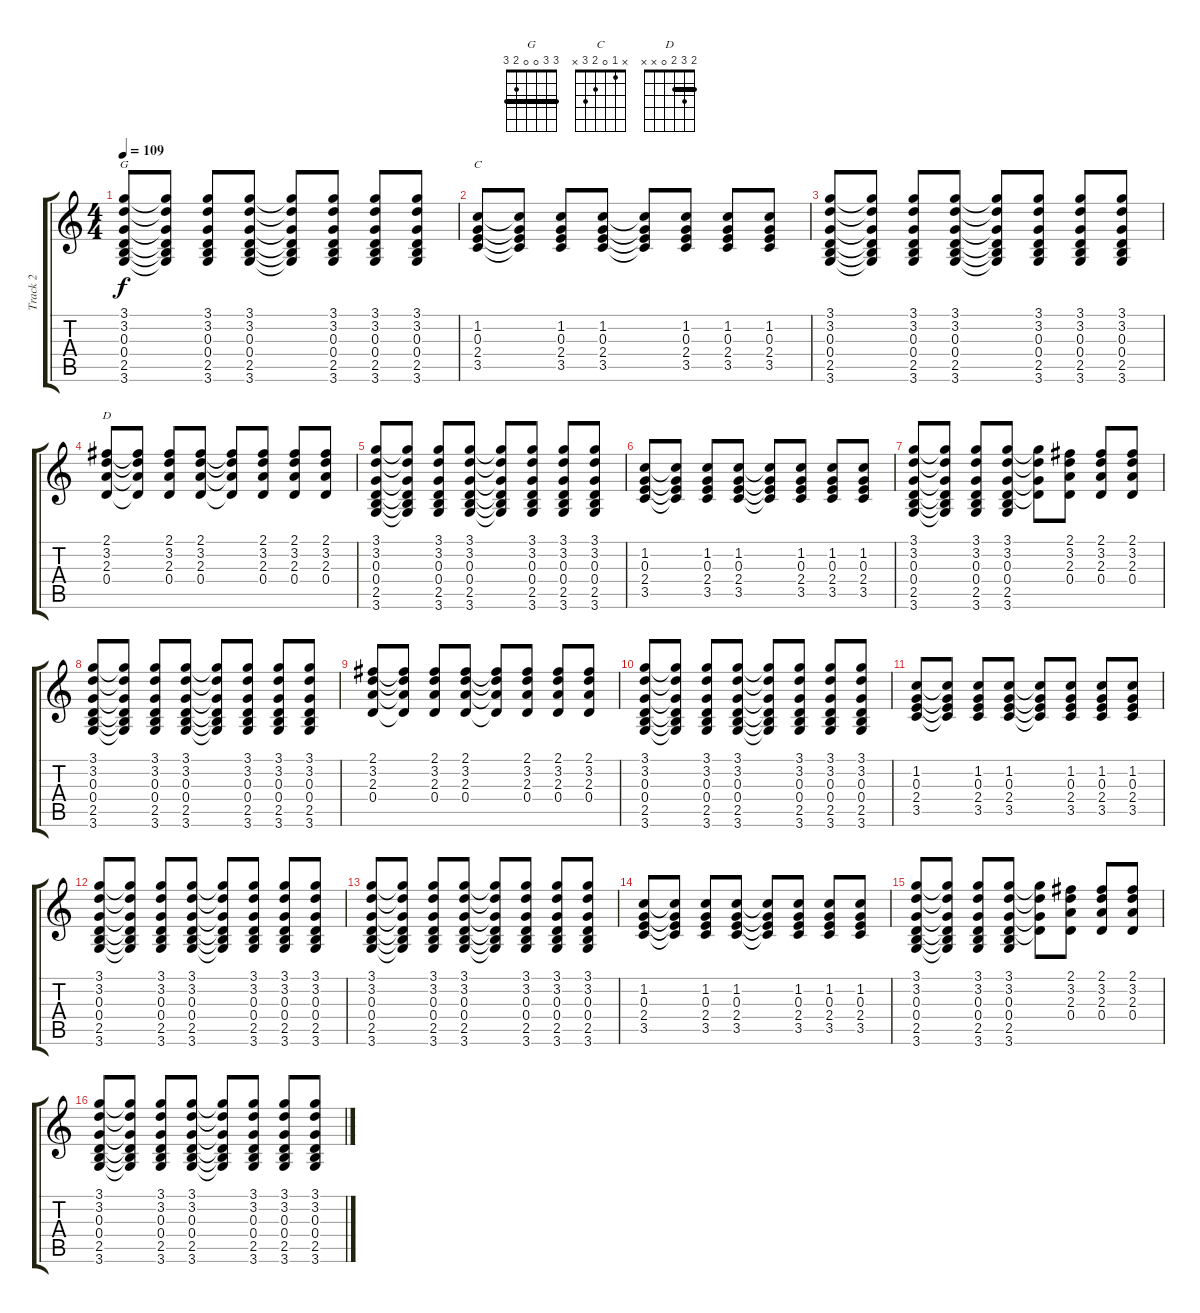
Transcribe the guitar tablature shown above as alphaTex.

\track ("Track 2" "Track 2") {instrument acousticguitarnylon}
\staff {score tabs}
\tuning (E4 B3 G3 D3 A2 E2) {hide}
\chord ("G" 3 3 0 0 2 3) {barre 3}
\chord ("C" x 1 0 2 3 x)
\chord ("D" 2 3 2 0 x x) {barre 2}
\ts (4 4)
\tempo 109
\clef g2
\ks c
(3.1 3.2 0.3 0.4 2.5 3.6).8{ch "G" dy f instrument acousticguitarnylon} (3.1{t} 3.2{t} 0.3{t} 0.4{t} 2.5{t} 3.6{t}).8 (3.1 3.2 0.3 0.4 2.5 3.6).8 (3.1 3.2 0.3 0.4 2.5 3.6).8 (3.1{t} 3.2{t} 0.3{t} 0.4{t} 2.5{t} 3.6{t}).8 (3.1 3.2 0.3 0.4 2.5 3.6).8 (3.1 3.2 0.3 0.4 2.5 3.6).8 (3.1 3.2 0.3 0.4 2.5 3.6).8 |
(1.2 0.3 2.4 3.5).8{ch "C"} (1.2{t} 0.3{t} 2.4{t} 3.5{t}).8 (1.2 0.3 2.4 3.5).8 (1.2 0.3 2.4 3.5).8 (1.2{t} 0.3{t} 2.4{t} 3.5{t}).8 (1.2 0.3 2.4 3.5).8 (1.2 0.3 2.4 3.5).8 (1.2 0.3 2.4 3.5).8 |
(3.1 3.2 0.3 0.4 2.5 3.6).8 (3.1{t} 3.2{t} 0.3{t} 0.4{t} 2.5{t} 3.6{t}).8 (3.1 3.2 0.3 0.4 2.5 3.6).8 (3.1 3.2 0.3 0.4 2.5 3.6).8 (3.1{t} 3.2{t} 0.3{t} 0.4{t} 2.5{t} 3.6{t}).8 (3.1 3.2 0.3 0.4 2.5 3.6).8 (3.1 3.2 0.3 0.4 2.5 3.6).8 (3.1 3.2 0.3 0.4 2.5 3.6).8 |
(2.1 3.2 2.3 0.4).8{ch "D"} (2.1{t} 3.2{t} 2.3{t} 0.4{t}).8 (2.1 3.2 2.3 0.4).8 (2.1 3.2 2.3 0.4).8 (2.1{t} 3.2{t} 2.3{t} 0.4{t}).8 (2.1 3.2 2.3 0.4).8 (2.1 3.2 2.3 0.4).8 (2.1 3.2 2.3 0.4).8 |
(3.1 3.2 0.3 0.4 2.5 3.6).8 (3.1{t} 3.2{t} 0.3{t} 0.4{t} 2.5{t} 3.6{t}).8 (3.1 3.2 0.3 0.4 2.5 3.6).8 (3.1 3.2 0.3 0.4 2.5 3.6).8 (3.1{t} 3.2{t} 0.3{t} 0.4{t} 2.5{t} 3.6{t}).8 (3.1 3.2 0.3 0.4 2.5 3.6).8 (3.1 3.2 0.3 0.4 2.5 3.6).8 (3.1 3.2 0.3 0.4 2.5 3.6).8 |
(1.2 0.3 2.4 3.5).8 (1.2{t} 0.3{t} 2.4{t} 3.5{t}).8 (1.2 0.3 2.4 3.5).8 (1.2 0.3 2.4 3.5).8 (1.2{t} 0.3{t} 2.4{t} 3.5{t}).8 (1.2 0.3 2.4 3.5).8 (1.2 0.3 2.4 3.5).8 (1.2 0.3 2.4 3.5).8 |
(3.1 3.2 0.3 0.4 2.5 3.6).8 (3.1{t} 3.2{t} 0.3{t} 0.4{t} 2.5{t} 3.6{t}).8 (3.1 3.2 0.3 0.4 2.5 3.6).8 (3.1 3.2 0.3 0.4 2.5 3.6).8 (3.1{t} 3.2{t} 0.3{t} 0.4{t}).8 (2.1 3.2 2.3 0.4).8 (2.1 3.2 2.3 0.4).8 (2.1 3.2 2.3 0.4).8 |
(3.1 3.2 0.3 0.4 2.5 3.6).8 (3.1{t} 3.2{t} 0.3{t} 0.4{t} 2.5{t} 3.6{t}).8 (3.1 3.2 0.3 0.4 2.5 3.6).8 (3.1 3.2 0.3 0.4 2.5 3.6).8 (3.1{t} 3.2{t} 0.3{t} 0.4{t} 2.5{t} 3.6{t}).8 (3.1 3.2 0.3 0.4 2.5 3.6).8 (3.1 3.2 0.3 0.4 2.5 3.6).8 (3.1 3.2 0.3 0.4 2.5 3.6).8 |
(2.1 3.2 2.3 0.4).8 (2.1{t} 3.2{t} 2.3{t} 0.4{t}).8 (2.1 3.2 2.3 0.4).8 (2.1 3.2 2.3 0.4).8 (2.1{t} 3.2{t} 2.3{t} 0.4{t}).8 (2.1 3.2 2.3 0.4).8 (2.1 3.2 2.3 0.4).8 (2.1 3.2 2.3 0.4).8 |
(3.1 3.2 0.3 0.4 2.5 3.6).8 (3.1{t} 3.2{t} 0.3{t} 0.4{t} 2.5{t} 3.6{t}).8 (3.1 3.2 0.3 0.4 2.5 3.6).8 (3.1 3.2 0.3 0.4 2.5 3.6).8 (3.1{t} 3.2{t} 0.3{t} 0.4{t} 2.5{t} 3.6{t}).8 (3.1 3.2 0.3 0.4 2.5 3.6).8 (3.1 3.2 0.3 0.4 2.5 3.6).8 (3.1 3.2 0.3 0.4 2.5 3.6).8 |
(1.2 0.3 2.4 3.5).8 (1.2{t} 0.3{t} 2.4{t} 3.5{t}).8 (1.2 0.3 2.4 3.5).8 (1.2 0.3 2.4 3.5).8 (1.2{t} 0.3{t} 2.4{t} 3.5{t}).8 (1.2 0.3 2.4 3.5).8 (1.2 0.3 2.4 3.5).8 (1.2 0.3 2.4 3.5).8 |
(3.1 3.2 0.3 0.4 2.5 3.6).8 (3.1{t} 3.2{t} 0.3{t} 0.4{t} 2.5{t} 3.6{t}).8 (3.1 3.2 0.3 0.4 2.5 3.6).8 (3.1 3.2 0.3 0.4 2.5 3.6).8 (3.1{t} 3.2{t} 0.3{t} 0.4{t} 2.5{t} 3.6{t}).8 (3.1 3.2 0.3 0.4 2.5 3.6).8 (3.1 3.2 0.3 0.4 2.5 3.6).8 (3.1 3.2 0.3 0.4 2.5 3.6).8 |
(3.1 3.2 0.3 0.4 2.5 3.6).8 (3.1{t} 3.2{t} 0.3{t} 0.4{t} 2.5{t} 3.6{t}).8 (3.1 3.2 0.3 0.4 2.5 3.6).8 (3.1 3.2 0.3 0.4 2.5 3.6).8 (3.1{t} 3.2{t} 0.3{t} 0.4{t} 2.5{t} 3.6{t}).8 (3.1 3.2 0.3 0.4 2.5 3.6).8 (3.1 3.2 0.3 0.4 2.5 3.6).8 (3.1 3.2 0.3 0.4 2.5 3.6).8 |
(1.2 0.3 2.4 3.5).8 (1.2{t} 0.3{t} 2.4{t} 3.5{t}).8 (1.2 0.3 2.4 3.5).8 (1.2 0.3 2.4 3.5).8 (1.2{t} 0.3{t} 2.4{t} 3.5{t}).8 (1.2 0.3 2.4 3.5).8 (1.2 0.3 2.4 3.5).8 (1.2 0.3 2.4 3.5).8 |
(3.1 3.2 0.3 0.4 2.5 3.6).8 (3.1{t} 3.2{t} 0.3{t} 0.4{t} 2.5{t} 3.6{t}).8 (3.1 3.2 0.3 0.4 2.5 3.6).8 (3.1 3.2 0.3 0.4 2.5 3.6).8 (3.1{t} 3.2{t} 0.3{t} 0.4{t}).8 (2.1 3.2 2.3 0.4).8 (2.1 3.2 2.3 0.4).8 (2.1 3.2 2.3 0.4).8 |
(3.1 3.2 0.3 0.4 2.5 3.6).8 (3.1{t} 3.2{t} 0.3{t} 0.4{t} 2.5{t} 3.6{t}).8 (3.1 3.2 0.3 0.4 2.5 3.6).8 (3.1 3.2 0.3 0.4 2.5 3.6).8 (3.1{t} 3.2{t} 0.3{t} 0.4{t} 2.5{t} 3.6{t}).8 (3.1 3.2 0.3 0.4 2.5 3.6).8 (3.1 3.2 0.3 0.4 2.5 3.6).8 (3.1 3.2 0.3 0.4 2.5 3.6).8
